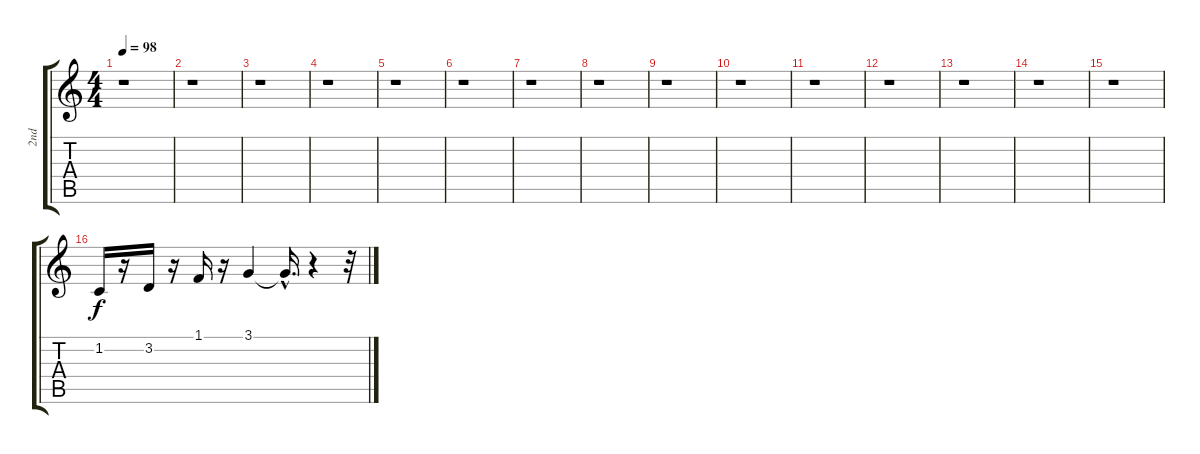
\track ("2nd" "2nd") {instrument pad4choir}
\staff {score tabs}
\tuning (E4 B3 G3 D3 A2 E2) {hide}
\ts (4 4)
\tempo 98
\clef g2
\ks c
r.1{dy f} |
r.1 |
r.1 |
r.1 |
r.1 |
r.1 |
r.1 |
r.1 |
r.1 |
r.1 |
r.1 |
r.1 |
r.1 |
r.1 |
r.1 |
1.2.16 r.16 3.2.16 r.16 1.1.16 r.16 3.1.4 3.1{hac t}.16{d} r.4 r.32
